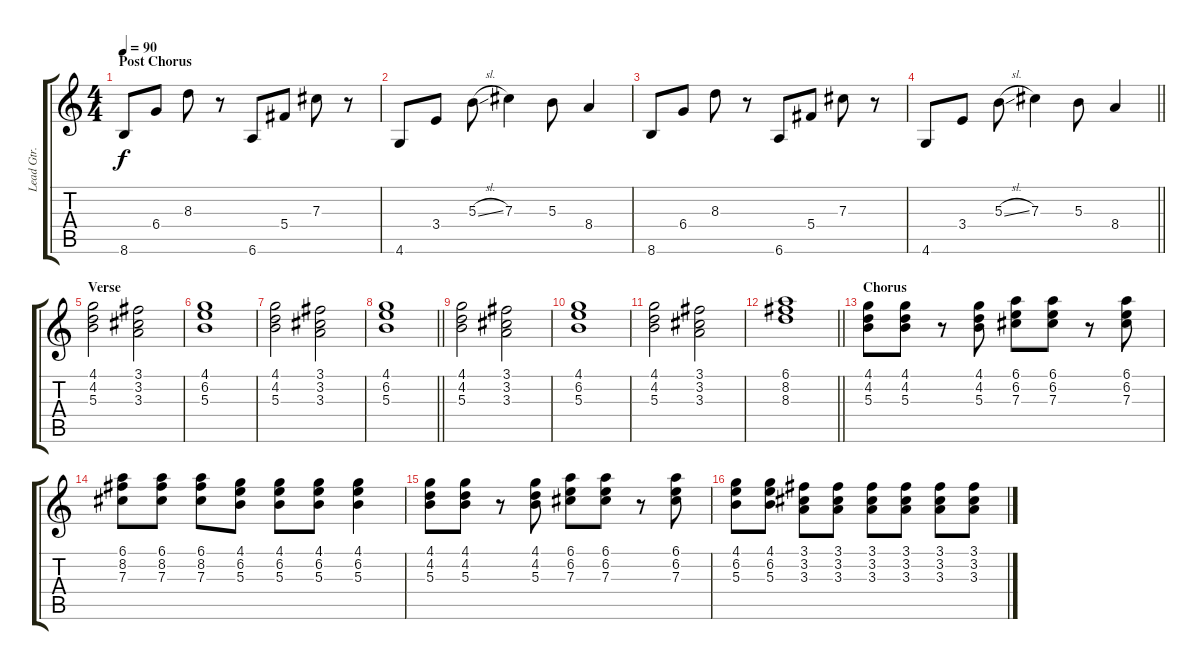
\track ("Lead Gtr." "Lead Gtr.") {instrument overdrivenguitar}
\staff {score tabs}
\tuning (Eb4 Bb3 Gb3 Db3 Ab2 Eb2) {hide}
\ts (4 4)
\section ("" "Post Chorus")
\tempo 90
\clef g2
\ks c
8.6.8{dy f} 6.4.8 8.3.8 r.8 6.6.8 5.4.8 7.3.8 r.8 |
4.6.8 3.4.8 5.3{sl}.8 7.3.4 5.3.8 8.4.4 |
8.6.8 6.4.8 8.3.8 r.8 6.6.8 5.4.8 7.3.8 r.8 |
\barLineRight lightlight
4.6.8 3.4.8 5.3{sl}.8 7.3.4 5.3.8 8.4.4 |
\section ("" "Verse")
(4.1 4.2 5.3).2 (3.1 3.2 3.3).2 |
(4.1 6.2 5.3).1 |
(4.1 4.2 5.3).2 (3.1 3.2 3.3).2 |
\barLineRight lightlight
(4.1 6.2 5.3).1 |
(4.1 4.2 5.3).2 (3.1 3.2 3.3).2 |
(4.1 6.2 5.3).1 |
(4.1 4.2 5.3).2 (3.1 3.2 3.3).2 |
\barLineRight lightlight
(6.1 8.2 8.3).1 |
\section ("" "Chorus")
(4.1 4.2 5.3).8 (4.1 4.2 5.3).8 r.8 (4.1 4.2 5.3).8 (6.1 6.2 7.3).8 (6.1 6.2 7.3).8 r.8 (6.1 6.2 7.3).8 |
(6.1 8.2 7.3).8 (6.1 8.2 7.3).8 (6.1 8.2 7.3).8 (4.1 6.2 5.3).8 (4.1 6.2 5.3).8 (4.1 6.2 5.3).8 (4.1 6.2 5.3).4 |
(4.1 4.2 5.3).8 (4.1 4.2 5.3).8 r.8 (4.1 4.2 5.3).8 (6.1 6.2 7.3).8 (6.1 6.2 7.3).8 r.8 (6.1 6.2 7.3).8 |
(4.1 6.2 5.3).8 (4.1 6.2 5.3).8 (3.1 3.2 3.3).8 (3.1 3.2 3.3).8 (3.1 3.2 3.3).8 (3.1 3.2 3.3).8 (3.1 3.2 3.3).8 (3.1 3.2 3.3).8
